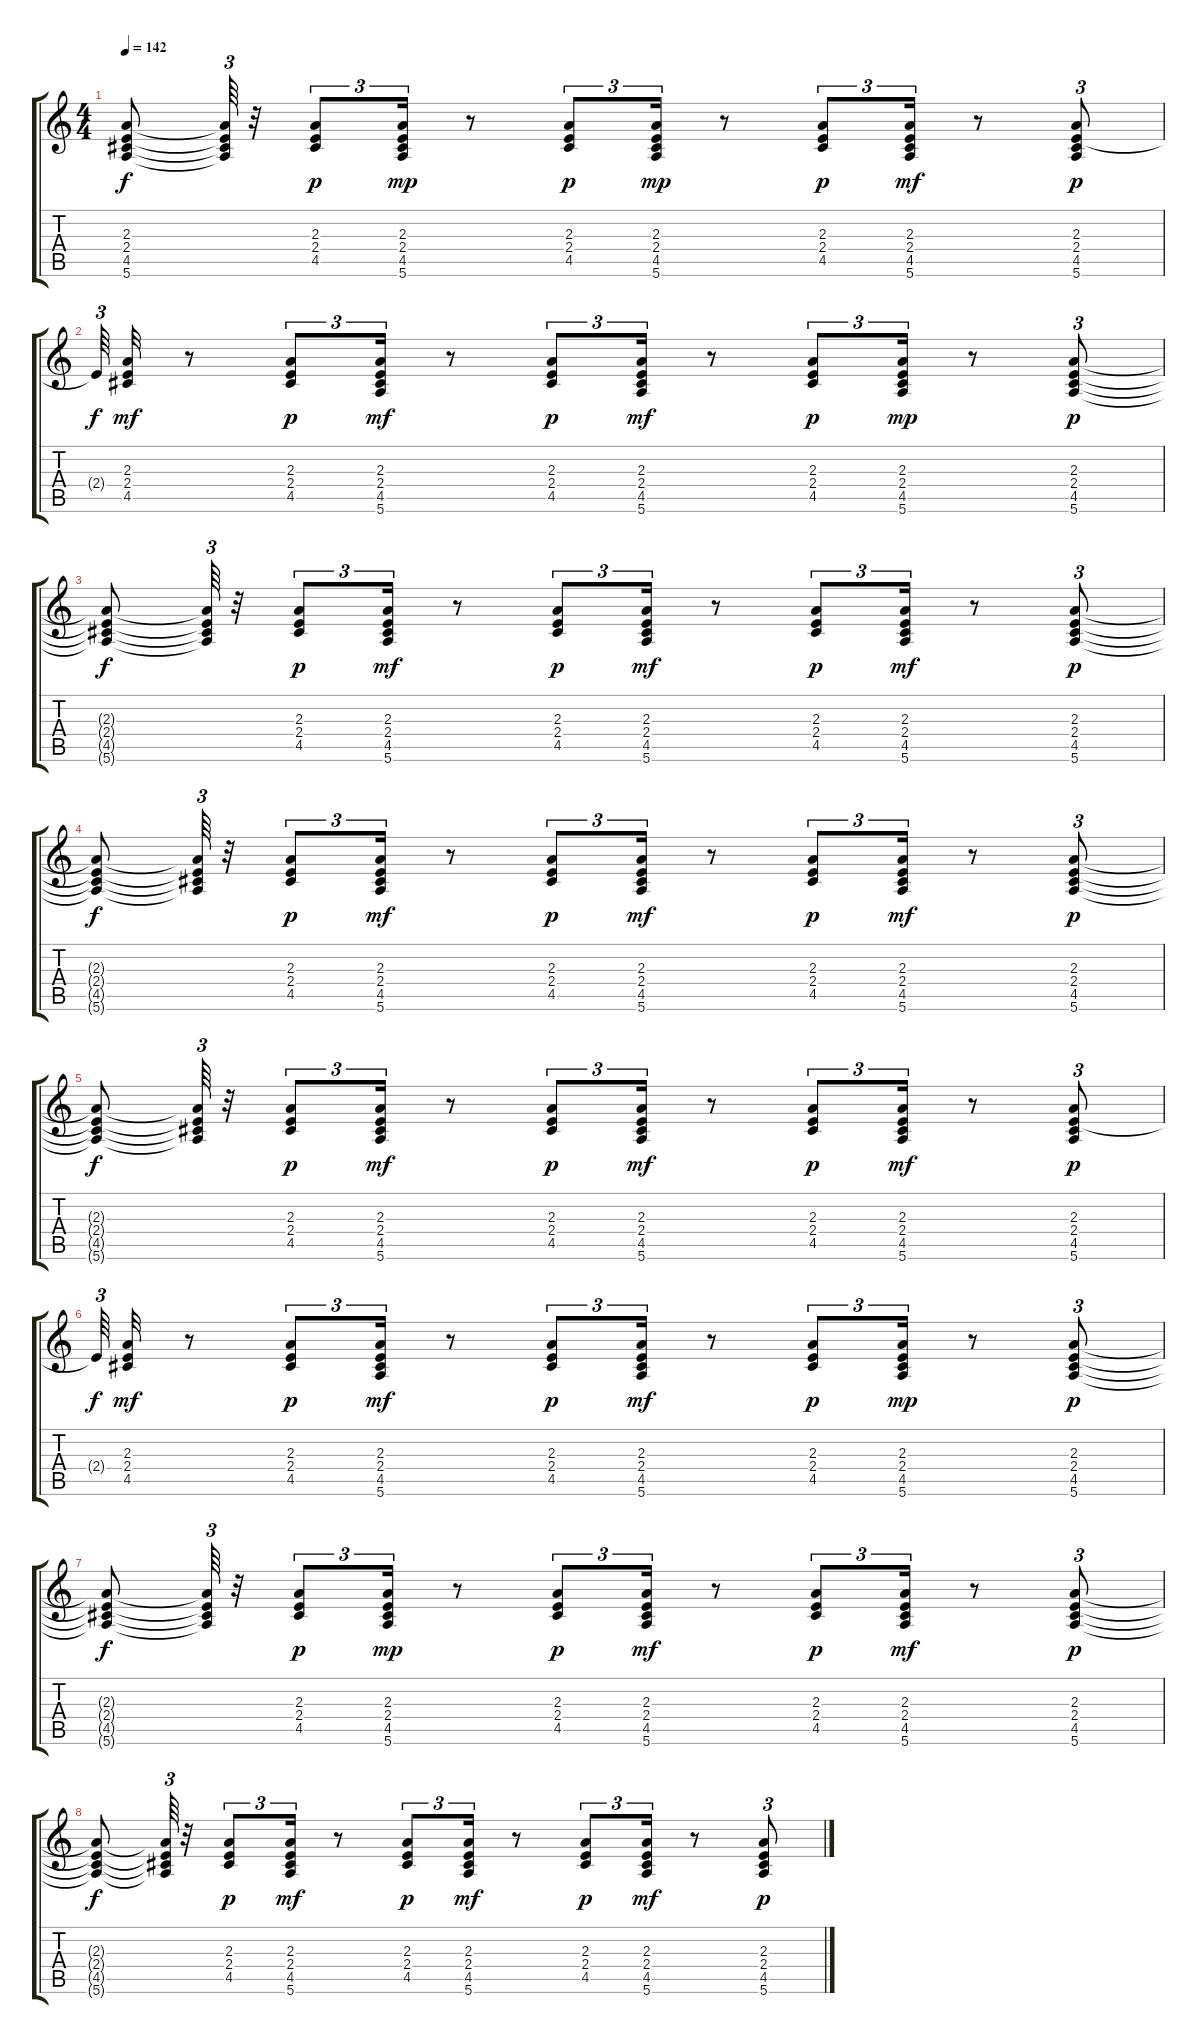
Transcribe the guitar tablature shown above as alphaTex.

\track "" {instrument electricguitarmuted}
\staff {score tabs}
\tuning (E4 B3 G3 D3 A2 E2) {hide}
\ts (4 4)
\tempo 142
\clef g2
\ks c
(2.3{t} 2.4{t} 4.5{t} 5.6{t}).8{dy f} (2.3{t} 2.4{t} 4.5{t} 5.6{t}).64{tu (3 2)} r.32 (2.3 2.4 4.5).8{tu (3 2) dy p} (2.3 2.4 4.5 5.6).16{tu (3 2) dy mp} r.8 (2.3 2.4 4.5).8{tu (3 2) dy p} (2.3 2.4 4.5 5.6).16{tu (3 2) dy mp} r.8 (2.3 2.4 4.5).8{tu (3 2) dy p} (2.3 2.4 4.5 5.6).16{tu (3 2) dy mf} r.8 (2.3 2.4 4.5 5.6).8{tu (3 2) dy p} |
2.4{t}.64{tu (3 2) dy f} (2.3 2.4 4.5).32{dy mf} r.8 (2.3 2.4 4.5).8{tu (3 2) dy p} (2.3 2.4 4.5 5.6).16{tu (3 2) dy mf} r.8 (2.3 2.4 4.5).8{tu (3 2) dy p} (2.3 2.4 4.5 5.6).16{tu (3 2) dy mf} r.8 (2.3 2.4 4.5).8{tu (3 2) dy p} (2.3 2.4 4.5 5.6).16{tu (3 2) dy mp} r.8 (2.3 2.4 4.5 5.6).8{tu (3 2) dy p} |
(2.3{t} 2.4{t} 4.5{t} 5.6{t}).8{dy f} (2.3{t} 2.4{t} 4.5{t} 5.6{t}).64{tu (3 2)} r.32 (2.3 2.4 4.5).8{tu (3 2) dy p} (2.3 2.4 4.5 5.6).16{tu (3 2) dy mf} r.8 (2.3 2.4 4.5).8{tu (3 2) dy p} (2.3 2.4 4.5 5.6).16{tu (3 2) dy mf} r.8 (2.3 2.4 4.5).8{tu (3 2) dy p} (2.3 2.4 4.5 5.6).16{tu (3 2) dy mf} r.8 (2.3 2.4 4.5 5.6).8{tu (3 2) dy p} |
(2.3{t} 2.4{t} 4.5{t} 5.6{t}).8{dy f} (2.3{t} 2.4{t} 4.5{t} 5.6{t}).64{tu (3 2)} r.32 (2.3 2.4 4.5).8{tu (3 2) dy p} (2.3 2.4 4.5 5.6).16{tu (3 2) dy mf} r.8 (2.3 2.4 4.5).8{tu (3 2) dy p} (2.3 2.4 4.5 5.6).16{tu (3 2) dy mf} r.8 (2.3 2.4 4.5).8{tu (3 2) dy p} (2.3 2.4 4.5 5.6).16{tu (3 2) dy mf} r.8 (2.3 2.4 4.5 5.6).8{tu (3 2) dy p} |
(2.3{t} 2.4{t} 4.5{t} 5.6{t}).8{dy f} (2.3{t} 2.4{t} 4.5{t} 5.6{t}).64{tu (3 2)} r.32 (2.3 2.4 4.5).8{tu (3 2) dy p} (2.3 2.4 4.5 5.6).16{tu (3 2) dy mf} r.8 (2.3 2.4 4.5).8{tu (3 2) dy p} (2.3 2.4 4.5 5.6).16{tu (3 2) dy mf} r.8 (2.3 2.4 4.5).8{tu (3 2) dy p} (2.3 2.4 4.5 5.6).16{tu (3 2) dy mf} r.8 (2.3 2.4 4.5 5.6).8{tu (3 2) dy p} |
2.4{t}.64{tu (3 2) dy f} (2.3 2.4 4.5).32{dy mf} r.8 (2.3 2.4 4.5).8{tu (3 2) dy p} (2.3 2.4 4.5 5.6).16{tu (3 2) dy mf} r.8 (2.3 2.4 4.5).8{tu (3 2) dy p} (2.3 2.4 4.5 5.6).16{tu (3 2) dy mf} r.8 (2.3 2.4 4.5).8{tu (3 2) dy p} (2.3 2.4 4.5 5.6).16{tu (3 2) dy mp} r.8 (2.3 2.4 4.5 5.6).8{tu (3 2) dy p} |
(2.3{t} 2.4{t} 4.5{t} 5.6{t}).8{dy f} (2.3{t} 2.4{t} 4.5{t} 5.6{t}).64{tu (3 2)} r.32 (2.3 2.4 4.5).8{tu (3 2) dy p} (2.3 2.4 4.5 5.6).16{tu (3 2) dy mp} r.8 (2.3 2.4 4.5).8{tu (3 2) dy p} (2.3 2.4 4.5 5.6).16{tu (3 2) dy mf} r.8 (2.3 2.4 4.5).8{tu (3 2) dy p} (2.3 2.4 4.5 5.6).16{tu (3 2) dy mf} r.8 (2.3 2.4 4.5 5.6).8{tu (3 2) dy p} |
(2.3{t} 2.4{t} 4.5{t} 5.6{t}).8{dy f} (2.3{t} 2.4{t} 4.5{t} 5.6{t}).64{tu (3 2)} r.32 (2.3 2.4 4.5).8{tu (3 2) dy p} (2.3 2.4 4.5 5.6).16{tu (3 2) dy mf} r.8 (2.3 2.4 4.5).8{tu (3 2) dy p} (2.3 2.4 4.5 5.6).16{tu (3 2) dy mf} r.8 (2.3 2.4 4.5).8{tu (3 2) dy p} (2.3 2.4 4.5 5.6).16{tu (3 2) dy mf} r.8 (2.3 2.4 4.5 5.6).8{tu (3 2) dy p}
